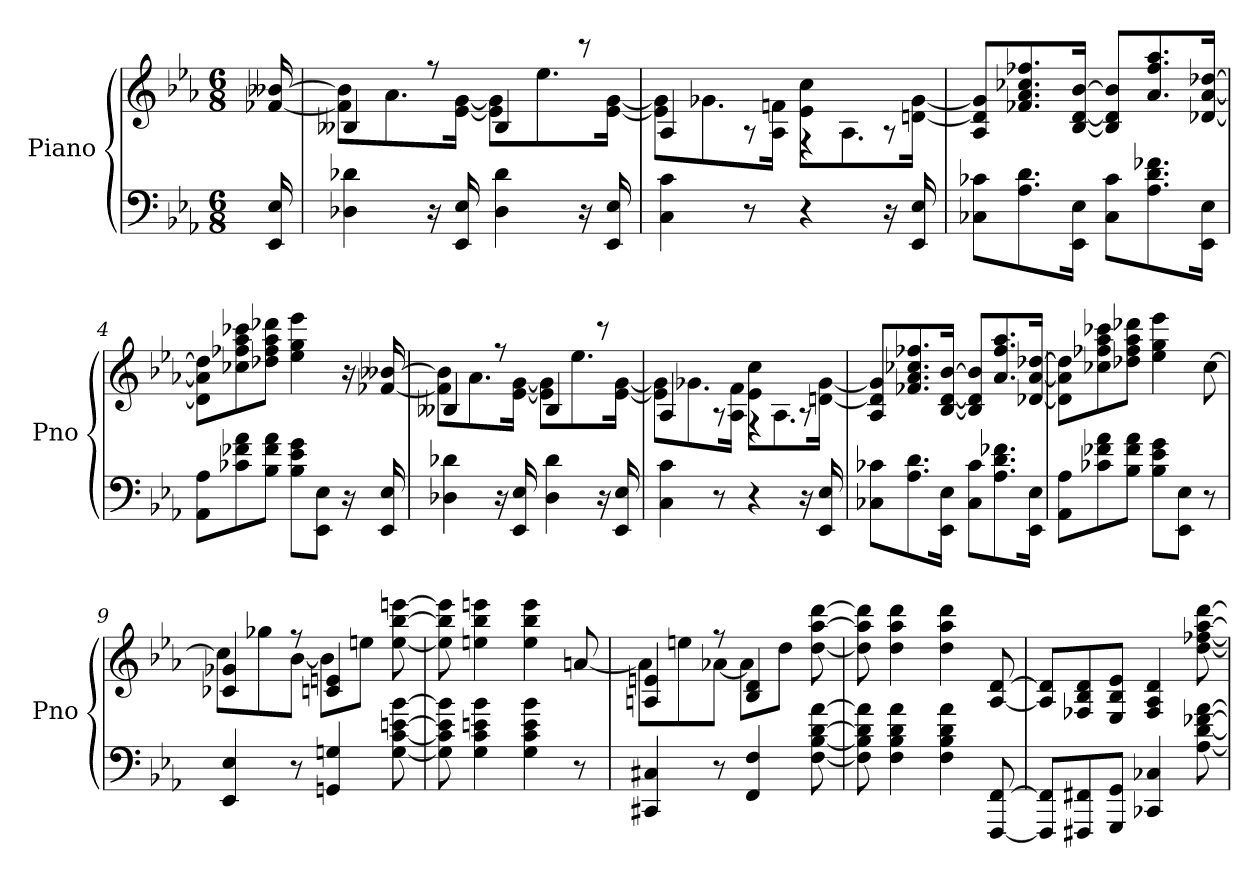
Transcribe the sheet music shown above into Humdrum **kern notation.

**kern	**kern
*part1	*part1
*staff2	*staff1
*I"Piano	*
*I'Pno	*
*clefF4	*clefG2
*k[b-e-a-]	*k[b-e-a-]
*E-:	*E-:
*M6/8	*M6/8
=	=
16EE- 16E-	[16f-X [16b--X
=1	=1
*	*^
4D-X 4d-X	4B--X	8f-] 8b--]L
.	.	8.a-
16r	8r	.
16EE- 16E-	.	[16e- [16gJk
4D- 4d-	4B--	8e-] 8g]L
.	.	8.ee-
16r	8r	.
16EE- 16E-	.	[16e- [16gJk
=2	=2	=2
4C 4c	4A-	8e-] 8g]L
.	.	8.g-X
8r	8rA	.
.	.	16A- 16fnJk
4r	4rF	8e- 8ccL
.	.	8.A-
16r	8rA	.
16EE- 16E-	.	[16dn [16g-Jk
*	*v	*v
=3	=3
8C-X 8c-XL	8A- 8d] 8g-]L
8.A- 8.d	8.f-X 8.a- 8.cc-X 8.ff-X
16EE- 16E-Jk	[16B- [16d [16b-Jk
8C- 8c-L	8B-] 8d] 8b-]L
8.A- 8.d 8.f-X	8.a- 8.ff- 8.aa-
16EE- 16E-Jk	[16d-X [16a- [16dd-XJk
=4	=4
8AA- 8A-L	8d-] 8a-] 8dd-]L
8c-X 8f-X 8a-	8cc-X 8ff-X 8aa- 8ccc-X
8B- 8f- 8a-J	8dd-X 8ff- 8aa- 8ddd-XJ
8B- 8e- 8gL	4ee- 4gg 4eee-
8EE- 8E-J	.
16r	16r
16EE- 16E-	[16f-X [16b--X
=5	=5
*	*^
4D-X 4d-X	4B--X	8f-] 8b--]L
.	.	8.a-
16r	8r	.
16EE- 16E-	.	[16e- [16gJk
4D- 4d-	4B--	8e-] 8g]L
.	.	8.ee-
16r	8r	.
16EE- 16E-	.	[16e- [16gJk
=6	=6	=6
4C 4c	4A-	8e-] 8g]L
.	.	8.g-X
8r	8rA	.
.	.	16A- 16fJk
4r	4rF	8e- 8ccL
.	.	8.A-
16r	8rA	.
16EE- 16E-	.	[16dn [16g-Jk
*	*v	*v
=7	=7
8C-X 8c-XL	8A- 8d] 8g-]L
8.A- 8.d	8.f-X 8.a- 8.cc-X 8.ff-X
16EE- 16E-Jk	[16B- [16d [16b-Jk
8C- 8c-L	8B-] 8d] 8b-]L
8.A- 8.d 8.f-X	8.a- 8.ff- 8.aa-
16EE- 16E-Jk	[16d-X [16a- [16dd-XJk
=8	=8
8AA- 8A-L	8d-] 8a-] 8dd-]L
8c-X 8f-X 8a-	8cc-X 8ff-X 8aa- 8ccc-X
8B- 8f- 8a-J	8dd-X 8ff- 8aa- 8ddd-XJ
8B- 8e- 8gL	4ee- 4gg 4eee-
8EE- 8E-J	.
8r	[8cc-
=9	=9
*	*^
4EE- 4E-	4c-X 4g-X	8cc-L]
.	.	8gg-X
8r	8r	[8b-J
4GGn 4Gn	4cn 4en	8b-L]
.	.	8eenJ
[8G [8c [8en [8b-	[8ee [8bb- [8eeen	8ryy
*	*v	*v
=10	=10
8G] 8c] 8e] 8b-]	8ee] 8bb-] 8eee]
4G 4c 4en 4b-	4een 4bb- 4eeen
4G 4c 4e 4b-	4ee 4bb- 4eee
8r	[8an
=11	=11
*	*^
4CC#X 4C#X	4An 4en	8aL]
.	.	8een
8r	8r	[8a-XJ
4FF 4F	4B- 4d	8a-L]
.	.	8ddJ
[8F [8B- [8d [8a-	[8dd [8aa- [8ddd	8ryy
*	*v	*v
=12	=12
8F] 8B-] 8d] 8a-]	8dd] 8aa-] 8ddd]
4F 4B- 4d 4a-	4dd 4aa- 4ddd
4F 4B- 4d 4a-	4dd 4aa- 4ddd
[8FFF [8FF	[8A- [8d
=13	=13
8FFF] 8FF]L	8A-] 8d]L
8FFF#X 8FF#X	8F-X 8B- 8d
8GGG 8GGJ	8E- 8B- 8e-J
4CC-X 4C-X	4F- 4A- 4d
[8A- [8d [8f-X [8a-	[8dd [8ff-X [8aa- [8ddd
=	=
*-	*-
